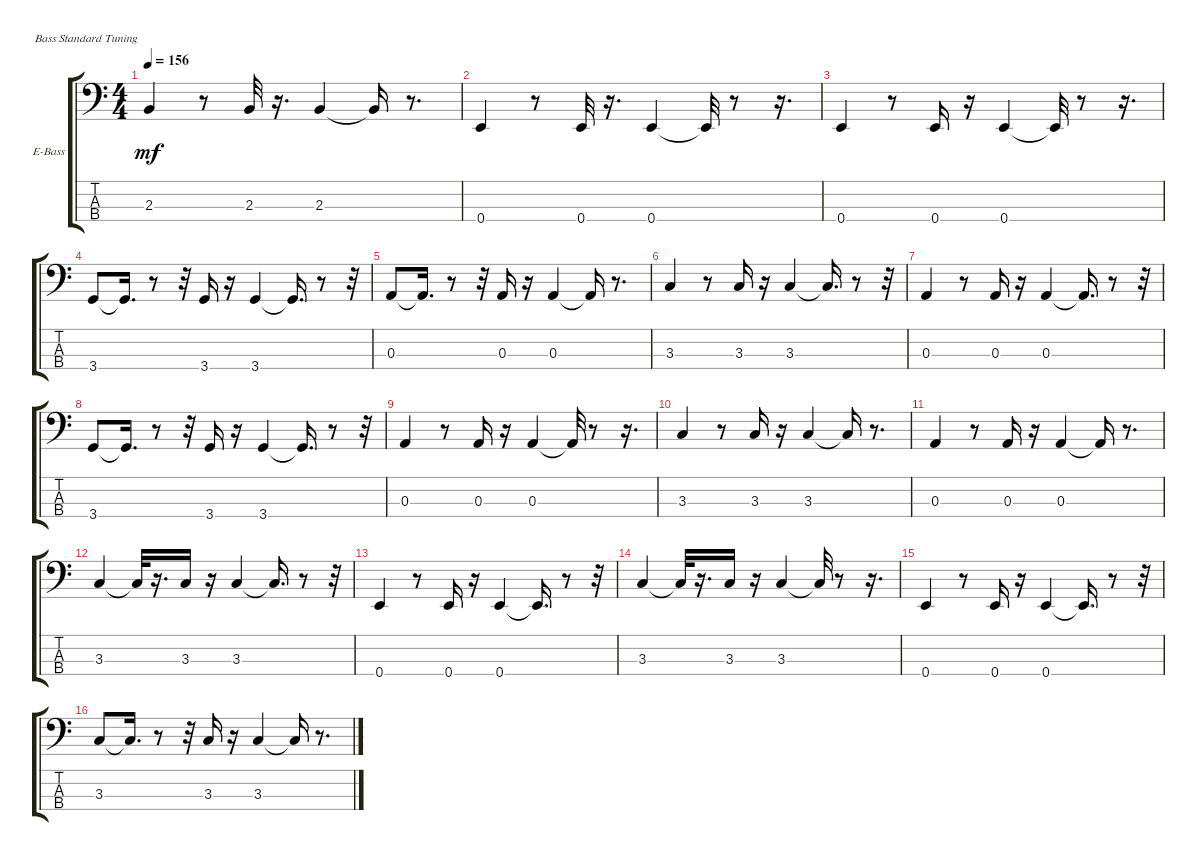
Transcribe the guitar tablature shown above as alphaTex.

\defaultSystemsLayout 4
\bracketExtendMode groupsimilarinstruments
\firstSystemTrackNameOrientation horizontal
\otherSystemsTrackNameOrientation horizontal
\track ("Electric Bass" "E-Bass") {instrument electricbassfinger}
\staff {score tabs}
\tuning (G2 D2 A1 E1)
\ts (4 4)
\tempo 156
\clef f4
\ks c
2.3.4{dy mf} r.8 2.3.32 r.16{d} 2.3.4 2.3{t}.16 r.8{d} |
0.4.4 r.8 0.4.32 r.16{d} 0.4.4 0.4{t}.32 r.8 r.16{d} |
0.4.4 r.8 0.4.16 r.16 0.4.4 0.4{t}.32 r.8 r.16{d} |
3.4.8 3.4{t}.16{d} r.8 r.32 3.4.16 r.16 3.4.4 3.4{t}.16{d} r.8 r.32 |
0.3.8 0.3{t}.16{d} r.8 r.32 0.3.16 r.16 0.3.4 0.3{t}.16 r.8{d} |
3.3.4 r.8 3.3.16 r.16 3.3.4 3.3{t}.16{d} r.8 r.32 |
0.3.4 r.8 0.3.16 r.16 0.3.4 0.3{t}.16{d} r.8 r.32 |
3.4.8 3.4{t}.16{d} r.8 r.32 3.4.16 r.16 3.4.4 3.4{t}.16{d} r.8 r.32 |
0.3.4 r.8 0.3.16 r.16 0.3.4 0.3{t}.32 r.8 r.16{d} |
3.3.4 r.8 3.3.16 r.16 3.3.4 3.3{t}.16 r.8{d} |
0.3.4 r.8 0.3.16 r.16 0.3.4 0.3{t}.16 r.8{d} |
3.3.4 3.3{t}.32 r.16{d} 3.3.16 r.16 3.3.4 3.3{t}.16{d} r.8 r.32 |
0.4.4 r.8 0.4.16 r.16 0.4.4 0.4{t}.16{d} r.8 r.32 |
3.3.4 3.3{t}.32 r.16{d} 3.3.16 r.16 3.3.4 3.3{t}.32 r.8 r.16{d} |
0.4.4 r.8 0.4.16 r.16 0.4.4 0.4{t}.16{d} r.8 r.32 |
3.3.8 3.3{t}.16{d} r.8 r.32 3.3.16 r.16 3.3.4 3.3{t}.16 r.8{d}
